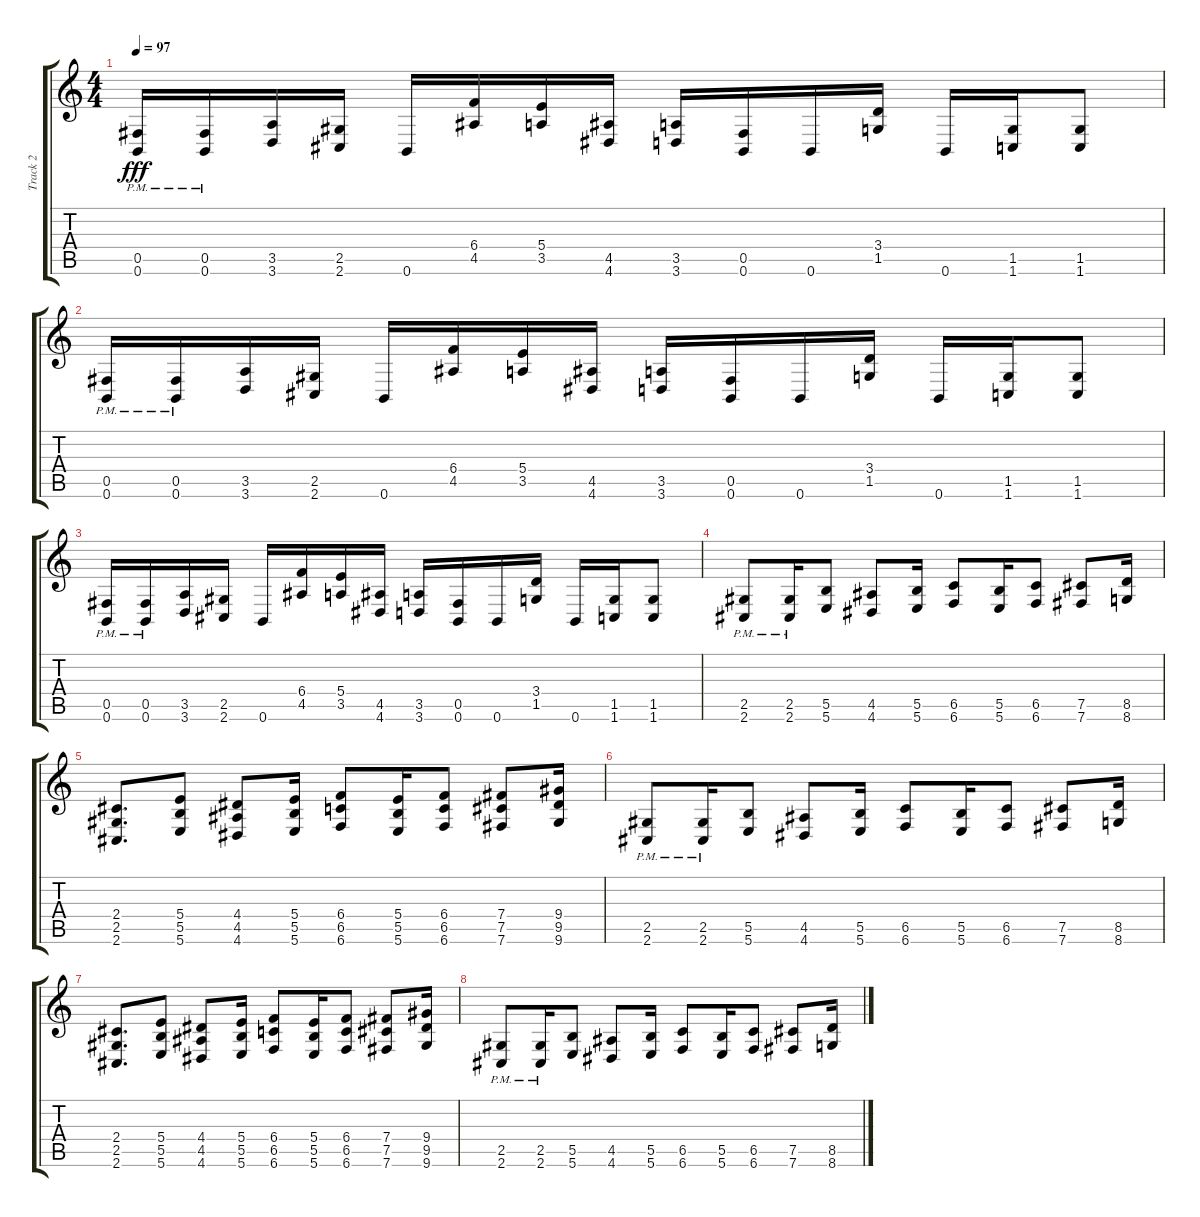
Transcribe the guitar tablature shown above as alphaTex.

\track ("Track 2" "Track 2") {instrument distortionguitar}
\staff {score tabs}
\tuning (Db4 Ab3 E3 B2 Gb2 B1) {hide}
\ts (4 4)
\tempo 97
\clef g2
\ks c
(0.5{pm} 0.6{pm}).16{dy fff} (0.5{pm} 0.6{pm}).16 (3.5 3.6).16 (2.5 2.6).16 0.6.16 (6.4 4.5).16 (5.4 3.5).16 (4.5 4.6).16 (3.5 3.6).16 (0.5 0.6).16 0.6.16 (3.4 1.5).16 0.6.16 (1.5 1.6).16 (1.5 1.6).8 |
(0.5{pm} 0.6{pm}).16 (0.5{pm} 0.6{pm}).16 (3.5 3.6).16 (2.5 2.6).16 0.6.16 (6.4 4.5).16 (5.4 3.5).16 (4.5 4.6).16 (3.5 3.6).16 (0.5 0.6).16 0.6.16 (3.4 1.5).16 0.6.16 (1.5 1.6).16 (1.5 1.6).8 |
(0.5{pm} 0.6{pm}).16 (0.5{pm} 0.6{pm}).16 (3.5 3.6).16 (2.5 2.6).16 0.6.16 (6.4 4.5).16 (5.4 3.5).16 (4.5 4.6).16 (3.5 3.6).16 (0.5 0.6).16 0.6.16 (3.4 1.5).16 0.6.16 (1.5 1.6).16 (1.5 1.6).8 |
(2.5{pm} 2.6{pm}).8 (2.5{pm} 2.6{pm}).16 (5.5 5.6).8 (4.5 4.6).8 (5.5 5.6).16 (6.5 6.6).8 (5.5 5.6).16 (6.5 6.6).8 (7.5 7.6).8 (8.5 8.6).16 |
(2.4 2.5 2.6).8{d} (5.4 5.5 5.6).8 (4.4 4.5 4.6).8 (5.4 5.5 5.6).16 (6.4 6.5 6.6).8 (5.4 5.5 5.6).16 (6.4 6.5 6.6).8 (7.4 7.5 7.6).8 (9.4 9.5 9.6).16 |
(2.5{pm} 2.6{pm}).8 (2.5{pm} 2.6{pm}).16 (5.5 5.6).8 (4.5 4.6).8 (5.5 5.6).16 (6.5 6.6).8 (5.5 5.6).16 (6.5 6.6).8 (7.5 7.6).8 (8.5 8.6).16 |
(2.4 2.5 2.6).8{d} (5.4 5.5 5.6).8 (4.4 4.5 4.6).8 (5.4 5.5 5.6).16 (6.4 6.5 6.6).8 (5.4 5.5 5.6).16 (6.4 6.5 6.6).8 (7.4 7.5 7.6).8 (9.4 9.5 9.6).16 |
(2.5{pm} 2.6{pm}).8 (2.5{pm} 2.6{pm}).16 (5.5 5.6).8 (4.5 4.6).8 (5.5 5.6).16 (6.5 6.6).8 (5.5 5.6).16 (6.5 6.6).8 (7.5 7.6).8 (8.5 8.6).16
